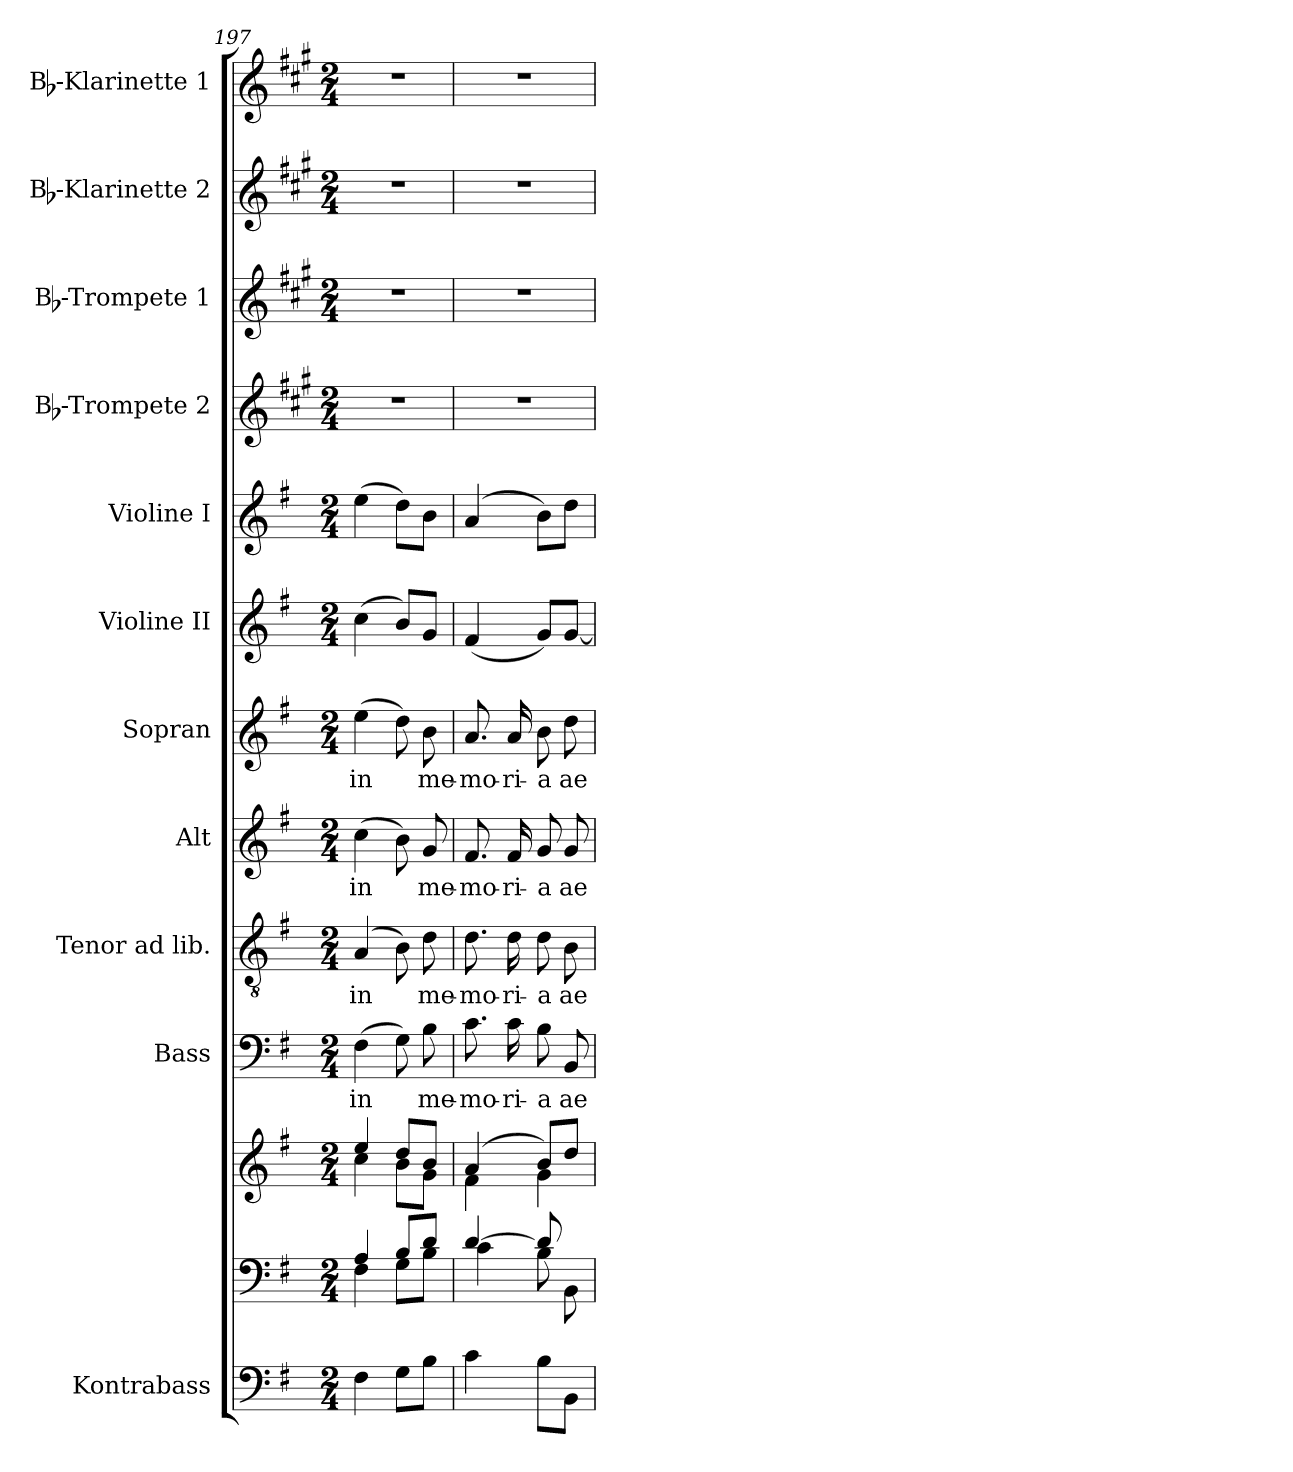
**kern	**kern	**kern	**kern	**text	**kern	**text	**kern	**text	**kern	**text	**kern	**kern	**kern	**kern	**kern	**kern
*part12	*part11	*part11	*part10	*part10	*part9	*part9	*part8	*part8	*part7	*part7	*part6	*part5	*part4	*part3	*part2	*part1
*staff13	*staff12	*staff11	*staff10	*staff10	*staff9	*staff9	*staff8	*staff8	*staff7	*staff7	*staff6	*staff5	*staff4	*staff3	*staff2	*staff1
*I"Kontrabass	*	*	*I"Bass	*	*I"Tenor ad lib.	*	*I"Alt	*	*I"Sopran	*	*I"Violine II	*I"Violine I	*I"Bb-Trompete 2	*I"Bb-Trompete 1	*I"Bb-Klarinette 2	*I"Bb-Klarinette 1
*I'Kb.	*	*	*I'B.	*	*I'T.	*	*I'A.	*	*I'S.	*	*I'Vl. II	*I'Vl. I	*I'Bb Trp. 2	*I'Bb Trp. 1	*I'Bb Kl. 2	*I'Bb Kl. 1
*clefF4	*clefF4	*clefG2	*clefF4	*	*clefGv2	*	*clefG2	*	*clefG2	*	*clefG2	*clefG2	*clefG2	*clefG2	*clefG2	*clefG2
*ITrd7c12	*	*	*	*	*	*	*	*	*	*	*	*	*ITrd1c2	*ITrd1c2	*ITrd1c2	*ITrd1c2
*k[f#]	*k[f#]	*k[f#]	*k[f#]	*	*k[f#]	*	*k[f#]	*	*k[f#]	*	*k[f#]	*k[f#]	*k[f#]	*k[f#]	*k[f#]	*k[f#]
*G:	*G:	*G:	*G:	*	*G:	*	*G:	*	*G:	*	*G:	*G:	*G:	*G:	*G:	*G:
*M2/4	*M2/4	*M2/4	*M2/4	*	*M2/4	*	*M2/4	*	*M2/4	*	*M2/4	*M2/4	*M2/4	*M2/4	*M2/4	*M2/4
=197	=197	=197	=197	=197	=197	=197	=197	=197	=197	=197	=197	=197	=197	=197	=197	=197
*	*^	*^	*	*	*	*	*	*	*	*	*	*	*	*	*	*
!	!	!	!	!	!	!LO:LY:b	!	!LO:LY:b	!	!LO:LY:b	!	!LO:LY:b	!	!	!	!	!	!
4FF#\	4A/	4F#\	4ee/	4cc\	(>4F#\	in	(4A/	in	(>4cc\	in	(>4ee\	in	(<4cc\	(>4ee\	2r	2r	2r	2r
8GG\L	8B/L	8G\L	8dd/L	8b\L	8G\)	.	8B\)	.	8b\)	.	8dd\)	.	8b/L)	8dd\L)	.	.	.	.
!	!	!	!	!	!	!LO:LY:b	!	!LO:LY:b	!	!LO:LY:b	!	!LO:LY:b	!	!	!	!	!	!
8BB\J	8d/J	8B\J	8b/J	8g\J	8B\	me-	8d\	me-	8g/	me-	8b\	me-	8g/J	8b\J	.	.	.	.
!!LO:PB:g=z
=198	=198	=198	=198	=198	=198	=198	=198	=198	=198	=198	=198	=198	=198	=198	=198	=198	=198	=198
!	!	!	!	!	!	!LO:LY:b	!	!LO:LY:b	!	!LO:LY:b	!	!LO:LY:b	!	!	!	!	!	!
4C\	[>4d/	4c\	(>4a/	4f#\	8.c\	-mo-	8.d\	-mo-	8.f#/	-mo-	8.a/	-mo-	(<4f#/	(>4a/	2r	2r	2r	2r
!	!	!	!	!	!	!LO:LY:b	!	!LO:LY:b	!	!LO:LY:b	!	!LO:LY:b	!	!	!	!	!	!
.	.	.	.	.	16c\	-ri-	16d\	-ri-	16f#/	-ri-	16a/	-ri-	.	.	.	.	.	.
!	!	!	!	!	!	!LO:LY:b	!	!LO:LY:b	!	!LO:LY:b	!	!LO:LY:b	!	!	!	!	!	!
8BB\L	8d/]	8B\	8b/L)	4g\	8B\	-a	8d\	-a	8g/	-a	8b\	-a	8g/L)	8b\L)	.	.	.	.
!	!	!	!	!	!	!LO:LY:b	!	!LO:LY:b	!	!LO:LY:b	!	!LO:LY:b	!	!	!	!	!	!
8BBB\J	8ryy	8BB\	8dd/J	.	8BB/	ae-	8B\	ae-	8g/	ae-	8dd\	ae-	[8g/J	8dd\J	.	.	.	.
*	*v	*v	*	*	*	*	*	*	*	*	*	*	*	*	*	*	*	*
*	*	*v	*v	*	*	*	*	*	*	*	*	*	*	*	*	*	*
=	=	=	=	=	=	=	=	=	=	=	=	=	=	=	=	=
*-	*-	*-	*-	*-	*-	*-	*-	*-	*-	*-	*-	*-	*-	*-	*-	*-
